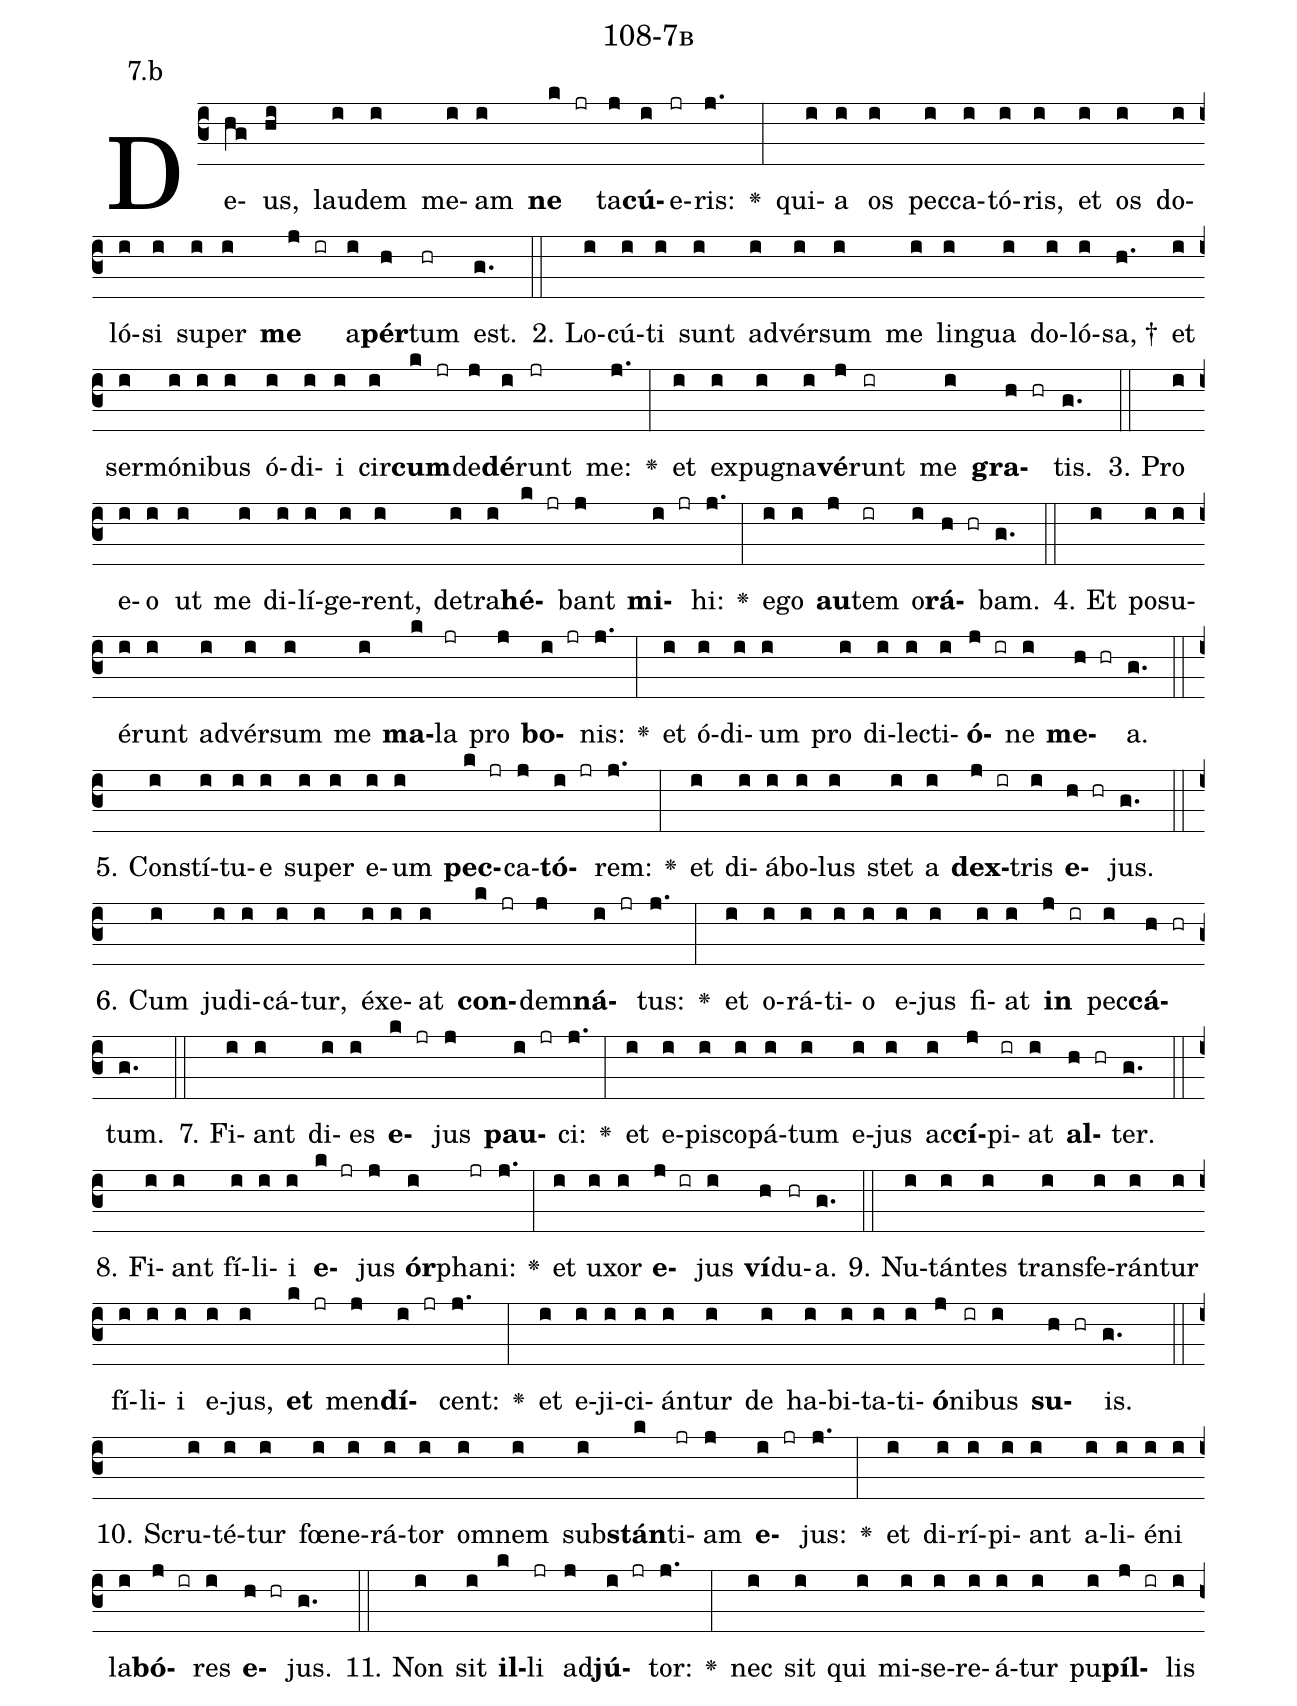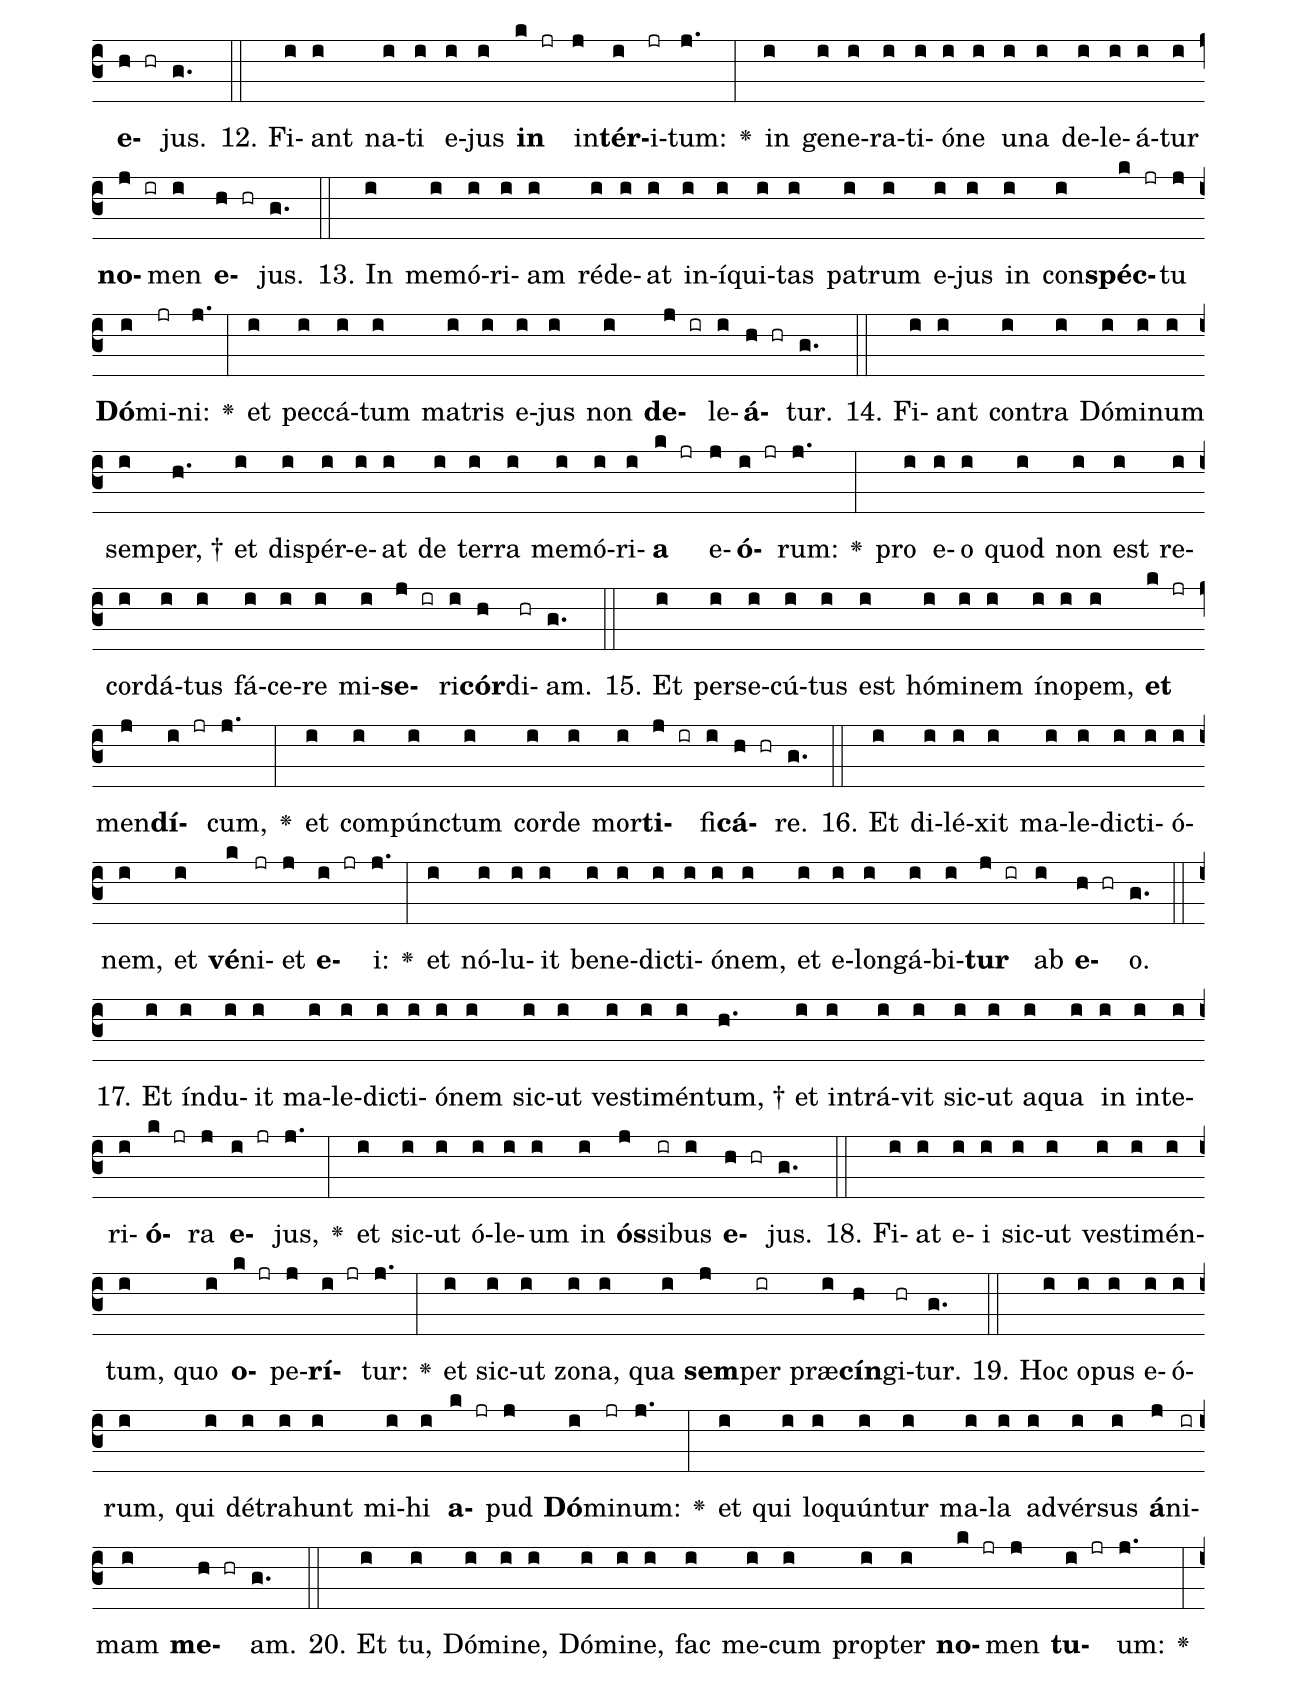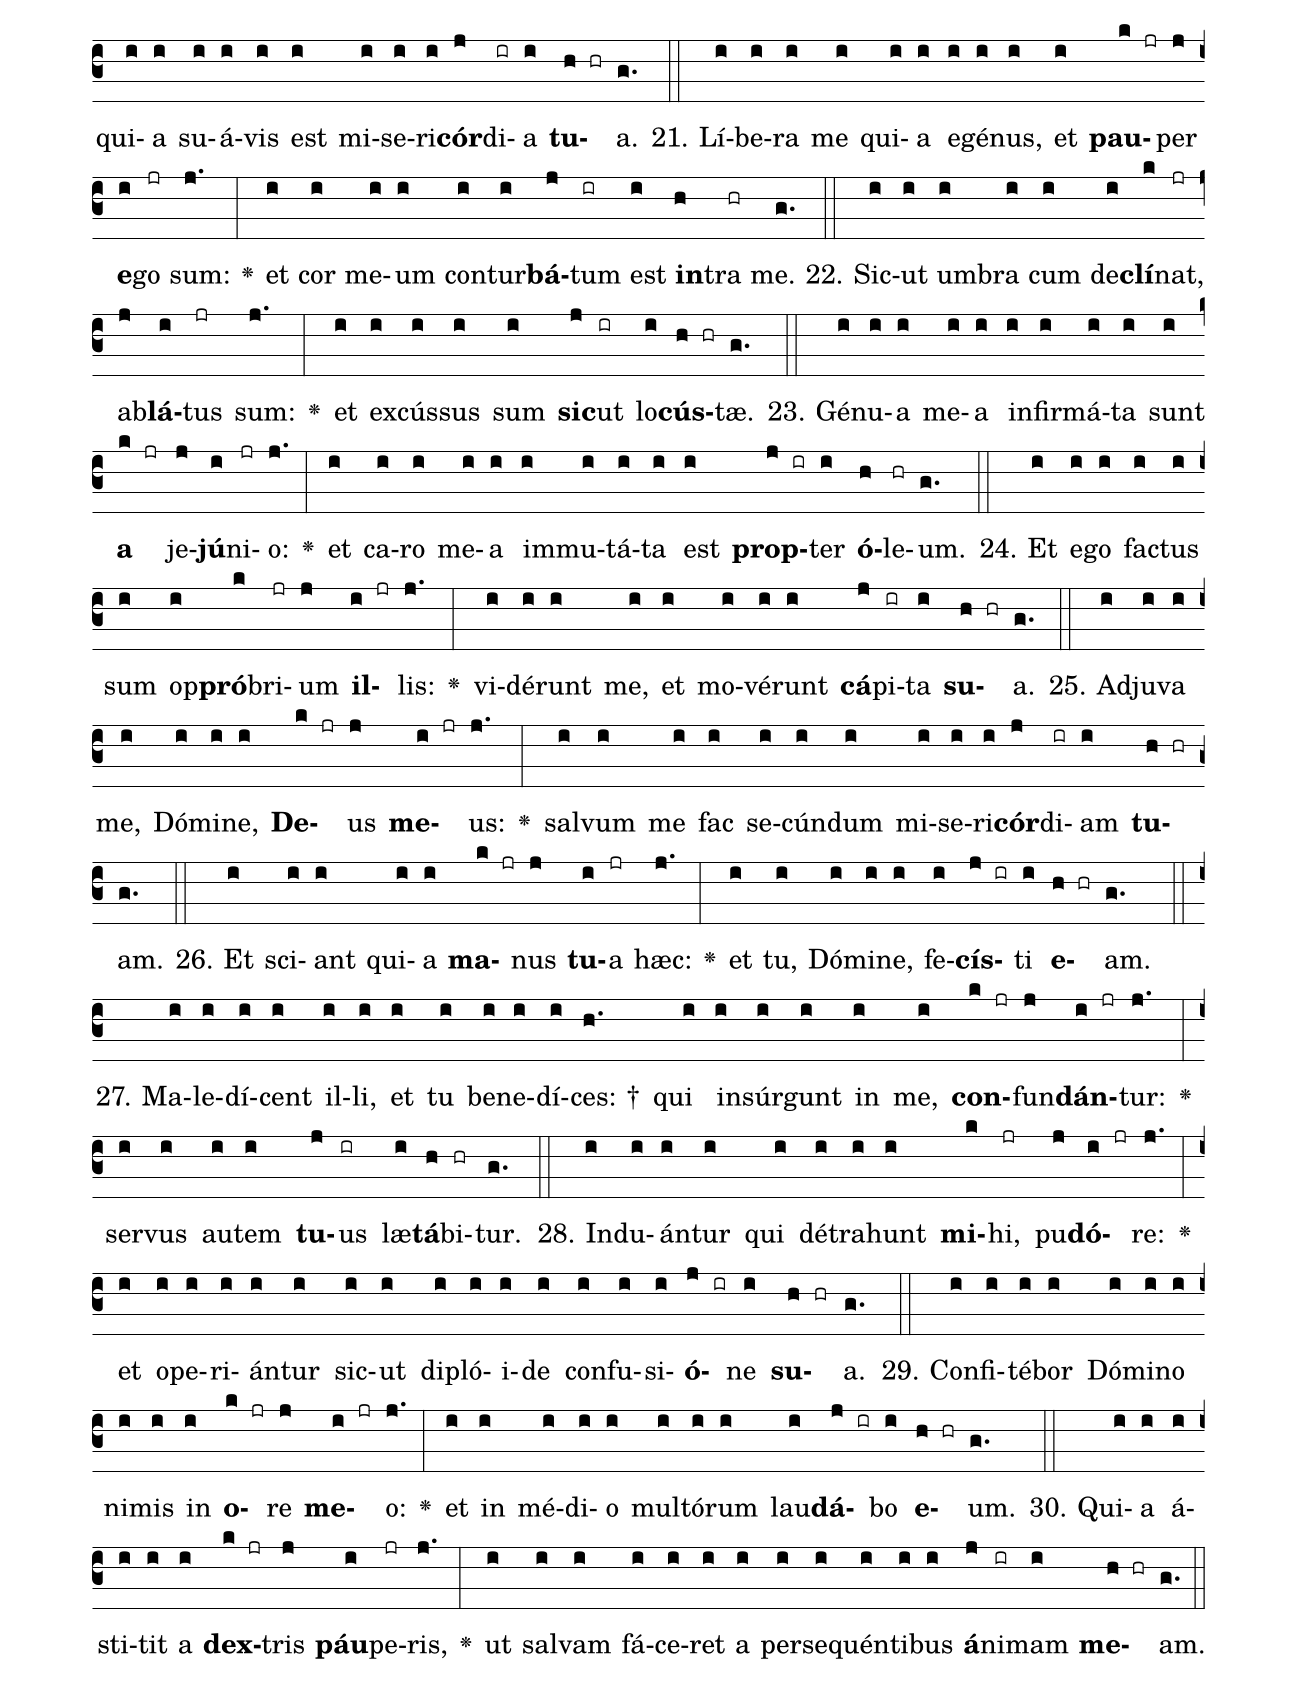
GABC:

name: 108-7b;
annotation: 7.b;
%%
(c3)De(hg)us,(hi) lau(i)dem(i) me(i)am(i) <b>ne</b>(k jr) ta(j)<b>cú</b>(i)e(jr)ris:(j.) <v>\greheightstar</v>(:) qui(i)a(i) os(i) pec(i)ca(i)tó(i)ris,(i) et(i) os(i) do(i)ló(i)si(i) su(i)per(i) <b>me</b>(j ir) a(i)<b>pér</b>(h)tum(hr) est.(g.) (::)
2. Lo(i)cú(i)ti(i) sunt(i) ad(i)vér(i)sum(i) me(i) lin(i)gua(i) do(i)ló(i)sa, †(h.) et(i) ser(i)mó(i)ni(i)bus(i) ó(i)di(i)i(i) cir(i)<b>cum</b>(k jr)de(j)<b>dé</b>(i)runt(jr) me:(j.) <v>\greheightstar</v>(:) et(i) ex(i)pu(i)gna(i)<b>vé</b>(j)runt(ir) me(i) <b>gra</b>(h hr)tis.(g.) (::)
3. Pro(i) e(i)o(i) ut(i) me(i) di(i)lí(i)ge(i)rent,(i) de(i)tra(i)<b>hé</b>(k jr)bant(j) <b>mi</b>(i jr)hi:(j.) <v>\greheightstar</v>(:) e(i)go(i) <b>au</b>(j)tem(ir) o(i)<b>rá</b>(h hr)bam.(g.) (::)
4. Et(i) po(i)su(i)é(i)runt(i) ad(i)vér(i)sum(i) me(i) <b>ma</b>(k)la(jr) pro(j) <b>bo</b>(i jr)nis:(j.) <v>\greheightstar</v>(:) et(i) ó(i)di(i)um(i) pro(i) di(i)lec(i)ti(i)<b>ó</b>(j ir)ne(i) <b>me</b>(h hr)a.(g.) (::)
5. Con(i)stí(i)tu(i)e(i) su(i)per(i) e(i)um(i) <b>pec</b>(k jr)ca(j)<b>tó</b>(i jr)rem:(j.) <v>\greheightstar</v>(:) et(i) di(i)á(i)bo(i)lus(i) stet(i) a(i) <b>dex</b>(j ir)tris(i) <b>e</b>(h hr)jus.(g.) (::)
6. Cum(i) ju(i)di(i)cá(i)tur,(i) éx(i)e(i)at(i) <b>con</b>(k jr)dem(j)<b>ná</b>(i jr)tus:(j.) <v>\greheightstar</v>(:) et(i) o(i)rá(i)ti(i)o(i) e(i)jus(i) fi(i)at(i) <b>in</b>(j ir) pec(i)<b>cá</b>(h hr)tum.(g.) (::)
7. Fi(i)ant(i) di(i)es(i) <b>e</b>(k jr)jus(j) <b>pau</b>(i jr)ci:(j.) <v>\greheightstar</v>(:) et(i) e(i)pis(i)co(i)pá(i)tum(i) e(i)jus(i) ac(i)<b>cí</b>(j)pi(ir)at(i) <b>al</b>(h hr)ter.(g.) (::)
8. Fi(i)ant(i) fí(i)li(i)i(i) <b>e</b>(k jr)jus(j) <b>ór</b>(i)pha(jr)ni:(j.) <v>\greheightstar</v>(:) et(i) u(i)xor(i) <b>e</b>(j ir)jus(i) <b>ví</b>(h)du(hr)a.(g.) (::)
9. Nu(i)tán(i)tes(i) trans(i)fe(i)rán(i)tur(i) fí(i)li(i)i(i) e(i)jus,(i) <b>et</b>(k jr) men(j)<b>dí</b>(i jr)cent:(j.) <v>\greheightstar</v>(:) et(i) e(i)ji(i)ci(i)án(i)tur(i) de(i) ha(i)bi(i)ta(i)ti(i)<b>ó</b>(j)ni(ir)bus(i) <b>su</b>(h hr)is.(g.) (::)
10. Scru(i)té(i)tur(i) fœ(i)ne(i)rá(i)tor(i) om(i)nem(i) sub(i)<b>stán</b>(k)ti(jr)am(j) <b>e</b>(i jr)jus:(j.) <v>\greheightstar</v>(:) et(i) di(i)rí(i)pi(i)ant(i) a(i)li(i)é(i)ni(i) la(i)<b>bó</b>(j ir)res(i) <b>e</b>(h hr)jus.(g.) (::)
11. Non(i) sit(i) <b>il</b>(k)li(jr) ad(j)<b>jú</b>(i jr)tor:(j.) <v>\greheightstar</v>(:) nec(i) sit(i) qui(i) mi(i)se(i)re(i)á(i)tur(i) pu(i)<b>píl</b>(j ir)lis(i) <b>e</b>(h hr)jus.(g.) (::)
12. Fi(i)ant(i) na(i)ti(i) e(i)jus(i) <b>in</b>(k jr) in(j)<b>tér</b>(i)i(jr)tum:(j.) <v>\greheightstar</v>(:) in(i) ge(i)ne(i)ra(i)ti(i)ó(i)ne(i) u(i)na(i) de(i)le(i)á(i)tur(i) <b>no</b>(j ir)men(i) <b>e</b>(h hr)jus.(g.) (::)
13. In(i) me(i)mó(i)ri(i)am(i) réd(i)e(i)at(i) in(i)í(i)qui(i)tas(i) pa(i)trum(i) e(i)jus(i) in(i) con(i)<b>spéc</b>(k jr)tu(j) <b>Dó</b>(i)mi(jr)ni:(j.) <v>\greheightstar</v>(:) et(i) pec(i)cá(i)tum(i) ma(i)tris(i) e(i)jus(i) non(i) <b>de</b>(j ir)le(i)<b>á</b>(h hr)tur.(g.) (::)
14. Fi(i)ant(i) con(i)tra(i) Dó(i)mi(i)num(i) sem(i)per, †(h.) et(i) dis(i)pér(i)e(i)at(i) de(i) ter(i)ra(i) me(i)mó(i)ri(i)<b>a</b>(k jr) e(j)<b>ó</b>(i jr)rum:(j.) <v>\greheightstar</v>(:) pro(i) e(i)o(i) quod(i) non(i) est(i) re(i)cor(i)dá(i)tus(i) fá(i)ce(i)re(i) mi(i)<b>se</b>(j ir)ri(i)<b>cór</b>(h)di(hr)am.(g.) (::)
15. Et(i) per(i)se(i)cú(i)tus(i) est(i) hó(i)mi(i)nem(i) ín(i)o(i)pem,(i) <b>et</b>(k jr) men(j)<b>dí</b>(i jr)cum,(j.) <v>\greheightstar</v>(:) et(i) com(i)púnc(i)tum(i) cor(i)de(i) mor(i)<b>ti</b>(j ir)fi(i)<b>cá</b>(h hr)re.(g.) (::)
16. Et(i) di(i)lé(i)xit(i) ma(i)le(i)dic(i)ti(i)ó(i)nem,(i) et(i) <b>vé</b>(k)ni(jr)et(j) <b>e</b>(i jr)i:(j.) <v>\greheightstar</v>(:) et(i) nó(i)lu(i)it(i) be(i)ne(i)dic(i)ti(i)ó(i)nem,(i) et(i) e(i)lon(i)gá(i)bi(i)<b>tur</b>(j ir) ab(i) <b>e</b>(h hr)o.(g.) (::)
17. Et(i) índ(i)u(i)it(i) ma(i)le(i)dic(i)ti(i)ó(i)nem(i) sic(i)ut(i) ves(i)ti(i)mén(i)tum, †(h.) et(i) in(i)trá(i)vit(i) sic(i)ut(i) a(i)qua(i) in(i) in(i)te(i)ri(i)<b>ó</b>(k jr)ra(j) <b>e</b>(i jr)jus,(j.) <v>\greheightstar</v>(:) et(i) sic(i)ut(i) ó(i)le(i)um(i) in(i) <b>ós</b>(j)si(ir)bus(i) <b>e</b>(h hr)jus.(g.) (::)
18. Fi(i)at(i) e(i)i(i) sic(i)ut(i) ves(i)ti(i)mén(i)tum,(i) quo(i) <b>o</b>(k jr)pe(j)<b>rí</b>(i jr)tur:(j.) <v>\greheightstar</v>(:) et(i) sic(i)ut(i) zo(i)na,(i) qua(i) <b>sem</b>(j)per(ir) præ(i)<b>cín</b>(h)gi(hr)tur.(g.) (::)
19. Hoc(i) o(i)pus(i) e(i)ó(i)rum,(i) qui(i) dé(i)tra(i)hunt(i) mi(i)hi(i) <b>a</b>(k jr)pud(j) <b>Dó</b>(i)mi(jr)num:(j.) <v>\greheightstar</v>(:) et(i) qui(i) lo(i)quún(i)tur(i) ma(i)la(i) ad(i)vér(i)sus(i) <b>á</b>(j)ni(ir)mam(i) <b>me</b>(h hr)am.(g.) (::)
20. Et(i) tu,(i) Dó(i)mi(i)ne,(i) Dó(i)mi(i)ne,(i) fac(i) me(i)cum(i) prop(i)ter(i) <b>no</b>(k jr)men(j) <b>tu</b>(i jr)um:(j.) <v>\greheightstar</v>(:) qui(i)a(i) su(i)á(i)vis(i) est(i) mi(i)se(i)ri(i)<b>cór</b>(j)di(ir)a(i) <b>tu</b>(h hr)a.(g.) (::)
21. Lí(i)be(i)ra(i) me(i) qui(i)a(i) e(i)gé(i)nus,(i) et(i) <b>pau</b>(k jr)per(j) <b>e</b>(i)go(jr) sum:(j.) <v>\greheightstar</v>(:) et(i) cor(i) me(i)um(i) con(i)tur(i)<b>bá</b>(j)tum(ir) est(i) <b>in</b>(h)tra(hr) me.(g.) (::)
22. Sic(i)ut(i) um(i)bra(i) cum(i) de(i)<b>clí</b>(k)nat,(jr) ab(j)<b>lá</b>(i)tus(jr) sum:(j.) <v>\greheightstar</v>(:) et(i) ex(i)cús(i)sus(i) sum(i) <b>sic</b>(j)ut(ir) lo(i)<b>cús</b>(h hr)tæ.(g.) (::)
23. Gé(i)nu(i)a(i) me(i)a(i) in(i)fir(i)má(i)ta(i) sunt(i) <b>a</b>(k jr) je(j)<b>jú</b>(i)ni(jr)o:(j.) <v>\greheightstar</v>(:) et(i) ca(i)ro(i) me(i)a(i) im(i)mu(i)tá(i)ta(i) est(i) <b>prop</b>(j ir)ter(i) <b>ó</b>(h)le(hr)um.(g.) (::)
24. Et(i) e(i)go(i) fac(i)tus(i) sum(i) op(i)<b>pró</b>(k)bri(jr)um(j) <b>il</b>(i jr)lis:(j.) <v>\greheightstar</v>(:) vi(i)dé(i)runt(i) me,(i) et(i) mo(i)vé(i)runt(i) <b>cá</b>(j)pi(ir)ta(i) <b>su</b>(h hr)a.(g.) (::)
25. Ad(i)ju(i)va(i) me,(i) Dó(i)mi(i)ne,(i) <b>De</b>(k jr)us(j) <b>me</b>(i jr)us:(j.) <v>\greheightstar</v>(:) sal(i)vum(i) me(i) fac(i) se(i)cún(i)dum(i) mi(i)se(i)ri(i)<b>cór</b>(j)di(ir)am(i) <b>tu</b>(h hr)am.(g.) (::)
26. Et(i) sci(i)ant(i) qui(i)a(i) <b>ma</b>(k jr)nus(j) <b>tu</b>(i)a(jr) hæc:(j.) <v>\greheightstar</v>(:) et(i) tu,(i) Dó(i)mi(i)ne,(i) fe(i)<b>cís</b>(j ir)ti(i) <b>e</b>(h hr)am.(g.) (::)
27. Ma(i)le(i)dí(i)cent(i) il(i)li,(i) et(i) tu(i) be(i)ne(i)dí(i)ces: †(h.) qui(i) in(i)súr(i)gunt(i) in(i) me,(i) <b>con</b>(k jr)fun(j)<b>dán</b>(i jr)tur:(j.) <v>\greheightstar</v>(:) ser(i)vus(i) au(i)tem(i) <b>tu</b>(j)us(ir) læ(i)<b>tá</b>(h)bi(hr)tur.(g.) (::)
28. Ind(i)u(i)án(i)tur(i) qui(i) dé(i)tra(i)hunt(i) <b>mi</b>(k)hi,(jr) pu(j)<b>dó</b>(i jr)re:(j.) <v>\greheightstar</v>(:) et(i) o(i)pe(i)ri(i)án(i)tur(i) sic(i)ut(i) di(i)pló(i)i(i)de(i) con(i)fu(i)si(i)<b>ó</b>(j ir)ne(i) <b>su</b>(h hr)a.(g.) (::)
29. Con(i)fi(i)té(i)bor(i) Dó(i)mi(i)no(i) ni(i)mis(i) in(i) <b>o</b>(k jr)re(j) <b>me</b>(i jr)o:(j.) <v>\greheightstar</v>(:) et(i) in(i) mé(i)di(i)o(i) mul(i)tó(i)rum(i) lau(i)<b>dá</b>(j ir)bo(i) <b>e</b>(h hr)um.(g.) (::)
30. Qui(i)a(i) á(i)sti(i)tit(i) a(i) <b>dex</b>(k jr)tris(j) <b>páu</b>(i)pe(jr)ris,(j.) <v>\greheightstar</v>(:) ut(i) sal(i)vam(i) fá(i)ce(i)ret(i) a(i) per(i)se(i)quén(i)ti(i)bus(i) <b>á</b>(j)ni(ir)mam(i) <b>me</b>(h hr)am.(g.) (::)
